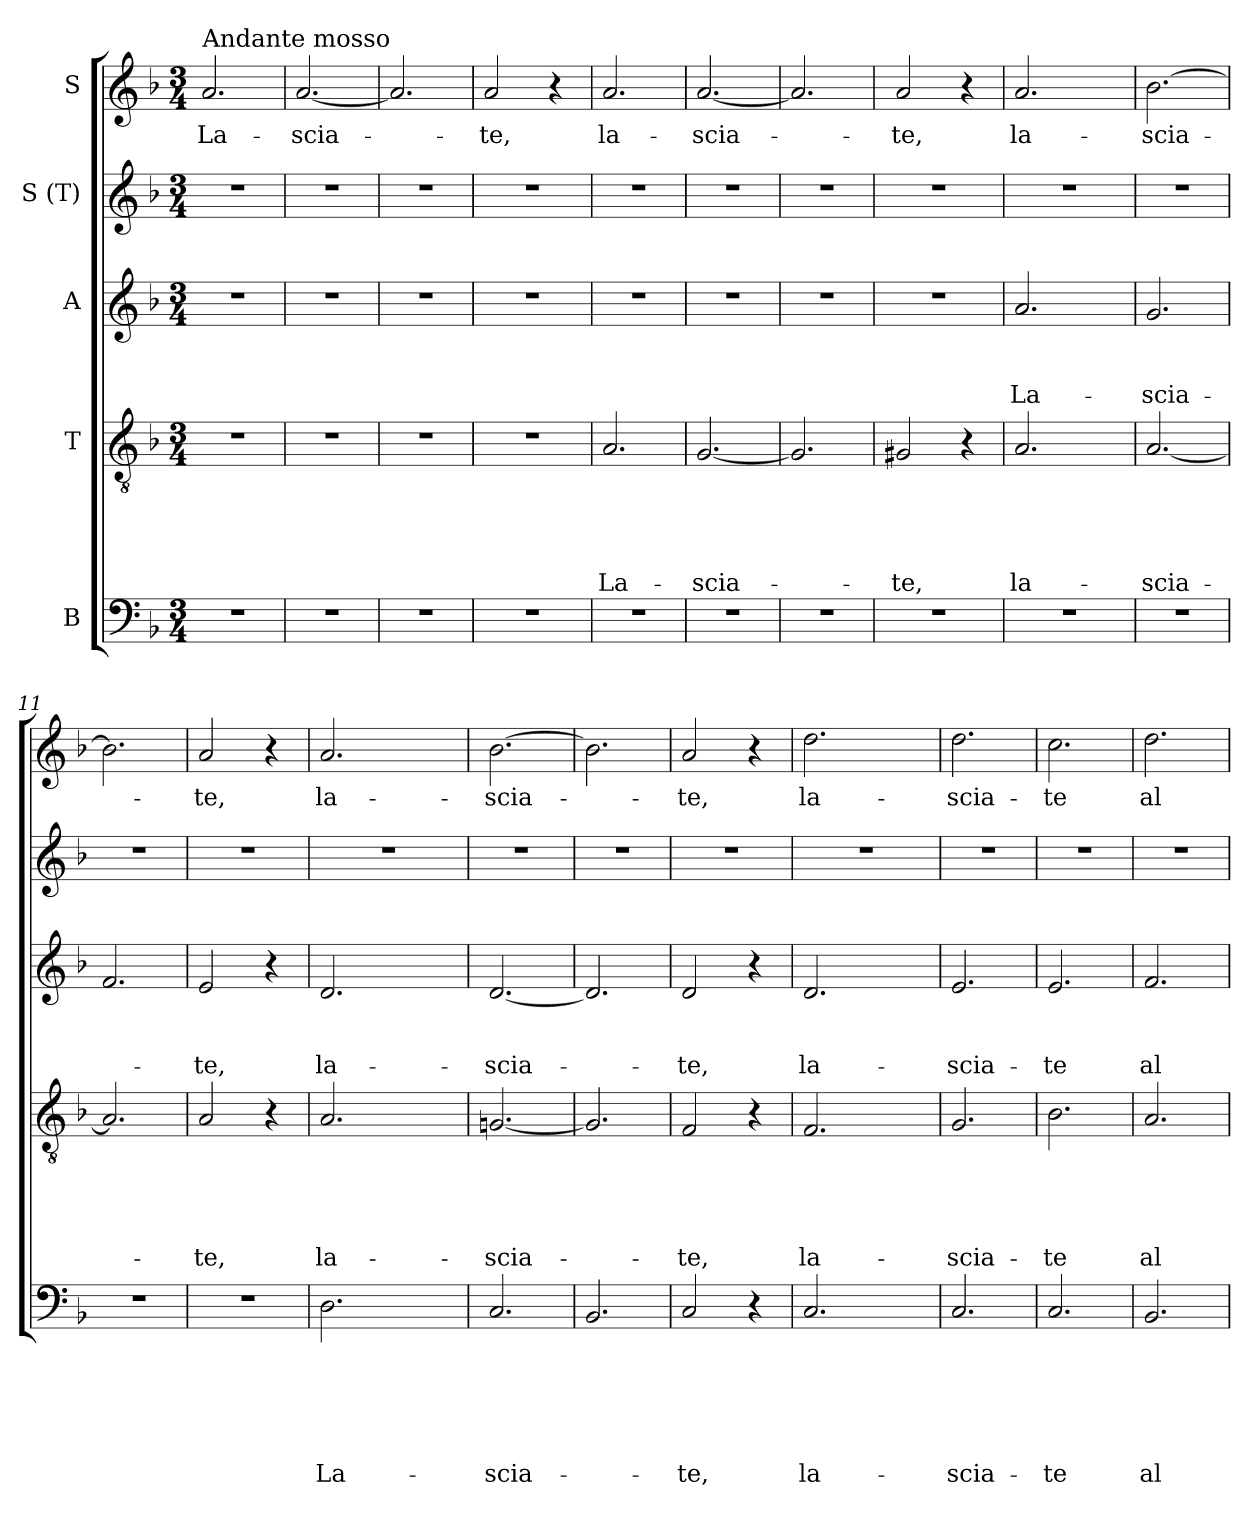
**kern	**text	**text	**text	**text	**text	**text	**kern	**text	**text	**text	**text	**text	**kern	**text	**text	**text	**text	**kern	**kern	**text
*part5	*part5	*part5	*part5	*part5	*part5	*part5	*part4	*part4	*part4	*part4	*part4	*part4	*part3	*part3	*part3	*part3	*part3	*part2	*part1	*part1
*staff5	*staff5	*staff5	*staff5	*staff5	*staff5	*staff5	*staff4	*staff4	*staff4	*staff4	*staff4	*staff4	*staff3	*staff3	*staff3	*staff3	*staff3	*staff2	*staff1	*staff1
*I"B	*	*	*	*	*	*	*I"T	*	*	*	*	*	*I"A	*	*	*	*	*I"S (T)	*I"S	*
*clefF4	*	*	*	*	*	*	*clefGv2	*	*	*	*	*	*clefG2	*	*	*	*	*clefG2	*clefG2	*
*k[b-]	*	*	*	*	*	*	*k[b-]	*	*	*	*	*	*k[b-]	*	*	*	*	*k[b-]	*k[b-]	*
*F:	*	*	*	*	*	*	*F:	*	*	*	*	*	*F:	*	*	*	*	*F:	*F:	*
*M3/4	*	*	*	*	*	*	*M3/4	*	*	*	*	*	*M3/4	*	*	*	*	*M3/4	*M3/4	*
=1	=1	=1	=1	=1	=1	=1	=1	=1	=1	=1	=1	=1	=1	=1	=1	=1	=1	=1	=1	=1
!	!	!	!	!	!	!	!	!	!	!	!	!	!	!	!	!	!	!	!LO:TX:a:t=Andante mosso	!
!LO:N:vis=1	!	!	!	!	!	!	!LO:N:vis=1	!	!	!	!	!	!LO:N:vis=1	!	!	!	!	!	!	!LO:LY:b
2.r	.	.	.	.	.	.	2.r	.	.	.	.	.	2.r	.	.	.	.	2.r	2.a/	La-
=2	=2	=2	=2	=2	=2	=2	=2	=2	=2	=2	=2	=2	=2	=2	=2	=2	=2	=2	=2	=2
!LO:N:vis=1	!	!	!	!	!	!	!LO:N:vis=1	!	!	!	!	!	!LO:N:vis=1	!	!	!	!	!	!	!LO:LY:b
2.r	.	.	.	.	.	.	2.r	.	.	.	.	.	2.r	.	.	.	.	2.r	[<2.a/	-scia-
=3	=3	=3	=3	=3	=3	=3	=3	=3	=3	=3	=3	=3	=3	=3	=3	=3	=3	=3	=3	=3
!LO:N:vis=1	!	!	!	!	!	!	!LO:N:vis=1	!	!	!	!	!	!LO:N:vis=1	!	!	!	!	!	!	!
2.r	.	.	.	.	.	.	2.r	.	.	.	.	.	2.r	.	.	.	.	2.r	2.a/]	.
=4	=4	=4	=4	=4	=4	=4	=4	=4	=4	=4	=4	=4	=4	=4	=4	=4	=4	=4	=4	=4
!LO:N:vis=1	!	!	!	!	!	!	!LO:N:vis=1	!	!	!	!	!	!LO:N:vis=1	!	!	!	!	!	!	!LO:LY:b
2.r	.	.	.	.	.	.	2.r	.	.	.	.	.	2.r	.	.	.	.	2.r	2a/	-te,
.	.	.	.	.	.	.	.	.	.	.	.	.	.	.	.	.	.	.	4r	.
=5	=5	=5	=5	=5	=5	=5	=5	=5	=5	=5	=5	=5	=5	=5	=5	=5	=5	=5	=5	=5
!LO:N:vis=1	!	!	!	!	!	!	!	!	!	!	!	!LO:LY:b	!LO:N:vis=1	!	!	!	!	!	!	!LO:LY:b
2.r	.	.	.	.	.	.	2.A/	.	.	.	.	La-	2.r	.	.	.	.	2.r	2.a/	la-
=6	=6	=6	=6	=6	=6	=6	=6	=6	=6	=6	=6	=6	=6	=6	=6	=6	=6	=6	=6	=6
!LO:N:vis=1	!	!	!	!	!	!	!	!	!	!	!	!LO:LY:b	!LO:N:vis=1	!	!	!	!	!	!	!LO:LY:b
2.r	.	.	.	.	.	.	[<2.G/	.	.	.	.	-scia-	2.r	.	.	.	.	2.r	[<2.a/	-scia-
=7	=7	=7	=7	=7	=7	=7	=7	=7	=7	=7	=7	=7	=7	=7	=7	=7	=7	=7	=7	=7
!LO:N:vis=1	!	!	!	!	!	!	!	!	!	!	!	!	!LO:N:vis=1	!	!	!	!	!	!	!
2.r	.	.	.	.	.	.	2.G/]	.	.	.	.	.	2.r	.	.	.	.	2.r	2.a/]	.
=8	=8	=8	=8	=8	=8	=8	=8	=8	=8	=8	=8	=8	=8	=8	=8	=8	=8	=8	=8	=8
!LO:N:vis=1	!	!	!	!	!	!	!	!	!	!	!	!LO:LY:b	!LO:N:vis=1	!	!	!	!	!	!	!LO:LY:b
2.r	.	.	.	.	.	.	2G#X/	.	.	.	.	-te,	2.r	.	.	.	.	2.r	2a/	-te,
.	.	.	.	.	.	.	4r	.	.	.	.	.	.	.	.	.	.	.	4r	.
=9	=9	=9	=9	=9	=9	=9	=9	=9	=9	=9	=9	=9	=9	=9	=9	=9	=9	=9	=9	=9
!LO:N:vis=1	!	!	!	!	!	!	!	!	!	!	!	!LO:LY:b	!	!	!	!LO:LY:b	!LO:LY:b	!	!	!LO:LY:b
*	*	*	*	*	*	*	*	*	*	*	*	*	*^	*	*	*	*	*	*	*
2.r	.	.	.	.	.	.	2.A/	.	.	.	.	la-	2.a/	8ryy	.	.	La-	.	2.r	2.a/	la-
.	.	.	.	.	.	.	.	.	.	.	.	.	.	2ryy	.	.	.	.	.	.	.
.	.	.	.	.	.	.	.	.	.	.	.	.	.	8ryy	.	.	.	.	.	.	.
=10	=10	=10	=10	=10	=10	=10	=10	=10	=10	=10	=10	=10	=10	=10	=10	=10	=10	=10	=10	=10	=10
!LO:N:vis=1	!	!	!	!	!	!	!	!	!	!	!	!LO:LY:b	!	!	!	!	!LO:LY:b	!	!	!	!LO:LY:b
*	*	*	*	*	*	*	*	*	*	*	*	*	*v	*v	*	*	*	*	*	*	*
2.r	.	.	.	.	.	.	[<2.A/	.	.	.	.	-scia-	2.g/	.	.	-scia-	.	2.r	[>2.b-\	-scia-
=11	=11	=11	=11	=11	=11	=11	=11	=11	=11	=11	=11	=11	=11	=11	=11	=11	=11	=11	=11	=11
!LO:N:vis=1	!	!	!	!	!	!	!	!	!	!	!	!	!	!	!	!	!	!	!	!
2.r	.	.	.	.	.	.	2.A/]	.	.	.	.	.	2.f/	.	.	.	.	2.r	2.b-\]	.
=12	=12	=12	=12	=12	=12	=12	=12	=12	=12	=12	=12	=12	=12	=12	=12	=12	=12	=12	=12	=12
!LO:N:vis=1	!	!	!	!	!	!	!	!	!	!	!	!LO:LY:b	!	!	!	!LO:LY:b	!	!	!	!LO:LY:b
2.r	.	.	.	.	.	.	2A/	.	.	.	.	-te,	2e/	.	.	-te,	.	2.r	2a/	-te,
.	.	.	.	.	.	.	4r	.	.	.	.	.	4r	.	.	.	.	.	4r	.
=13	=13	=13	=13	=13	=13	=13	=13	=13	=13	=13	=13	=13	=13	=13	=13	=13	=13	=13	=13	=13
!	!	!	!	!	!	!LO:LY:b	!	!	!	!	!	!LO:LY:b	!	!	!	!LO:LY:b	!LO:LY:b	!	!	!LO:LY:b
*^	*	*	*	*	*	*	*	*	*	*	*	*	*^	*	*	*	*	*	*	*
2.D\	16.ryy	.	.	.	.	.	La-	2.A/	.	.	.	.	la-	2.d/	8ryy	.	.	la-	.	2.r	2.a/	la-
.	2ryy	.	.	.	.	.	.	.	.	.	.	.	.	.	.	.	.	.	.	.	.	.
.	.	.	.	.	.	.	.	.	.	.	.	.	.	.	2ryy	.	.	.	.	.	.	.
.	8ryy	.	.	.	.	.	.	.	.	.	.	.	.	.	.	.	.	.	.	.	.	.
.	.	.	.	.	.	.	.	.	.	.	.	.	.	.	8ryy	.	.	.	.	.	.	.
.	32ryy	.	.	.	.	.	.	.	.	.	.	.	.	.	.	.	.	.	.	.	.	.
=14	=14	=14	=14	=14	=14	=14	=14	=14	=14	=14	=14	=14	=14	=14	=14	=14	=14	=14	=14	=14	=14	=14
!	!	!	!	!	!	!	!LO:LY:b	!	!	!	!	!	!LO:LY:b	!	!	!	!	!LO:LY:b	!	!	!	!LO:LY:b
*v	*v	*	*	*	*	*	*	*	*	*	*	*	*	*v	*v	*	*	*	*	*	*	*
2.C/	.	.	.	.	.	-scia-	[<2.Gn/	.	.	.	.	-scia-	[<2.d/	.	.	-scia-	.	2.r	[>2.b-\	-scia-
=15	=15	=15	=15	=15	=15	=15	=15	=15	=15	=15	=15	=15	=15	=15	=15	=15	=15	=15	=15	=15
2.BB-/	.	.	.	.	.	.	2.G/]	.	.	.	.	.	2.d/]	.	.	.	.	2.r	2.b-\]	.
=16	=16	=16	=16	=16	=16	=16	=16	=16	=16	=16	=16	=16	=16	=16	=16	=16	=16	=16	=16	=16
!	!	!	!	!	!	!LO:LY:b	!	!	!	!	!	!LO:LY:b	!	!	!	!LO:LY:b	!	!	!	!LO:LY:b
2C/	.	.	.	.	.	-te,	2F/	.	.	.	.	-te,	2d/	.	.	-te,	.	2.r	2a/	-te,
4r	.	.	.	.	.	.	4r	.	.	.	.	.	4r	.	.	.	.	.	4r	.
!!LO:LB:g=z
=17	=17	=17	=17	=17	=17	=17	=17	=17	=17	=17	=17	=17	=17	=17	=17	=17	=17	=17	=17	=17
!	!	!	!	!	!	!	!	!	!	!	!	!	!	!	!	!	!	!	!LO:TX:a:t=1 7	!
!	!	!	!	!	!	!LO:LY:b	!	!	!	!	!	!LO:LY:b	!	!	!	!LO:LY:b	!	!	!	!LO:LY:b
*^	*	*	*	*	*	*	*^	*	*	*	*	*	*^	*	*	*	*	*	*^	*
2.C/	8..ryy	.	.	.	.	.	la-	2.F/	8..ryy	.	.	.	.	la-	2.d/	8..ryy	.	.	la-	.	2.r	2.dd\	8.ryy	la-
.	.	.	.	.	.	.	.	.	.	.	.	.	.	.	.	.	.	.	.	.	.	.	2ryy	.
.	2ryy	.	.	.	.	.	.	.	2ryy	.	.	.	.	.	.	2ryy	.	.	.	.	.	.	.	.
.	.	.	.	.	.	.	.	.	.	.	.	.	.	.	.	.	.	.	.	.	.	.	16ryy	.
.	32ryy	.	.	.	.	.	.	.	32ryy	.	.	.	.	.	.	32ryy	.	.	.	.	.	.	.	.
=18	=18	=18	=18	=18	=18	=18	=18	=18	=18	=18	=18	=18	=18	=18	=18	=18	=18	=18	=18	=18	=18	=18	=18	=18
!	!	!	!	!	!	!	!LO:LY:b	!	!	!	!	!	!	!LO:LY:b	!	!	!	!	!LO:LY:b	!	!	!	!	!LO:LY:b
*v	*v	*	*	*	*	*	*	*	*	*	*	*	*	*	*v	*v	*	*	*	*	*	*v	*v	*
*	*	*	*	*	*	*	*v	*v	*	*	*	*	*	*	*	*	*	*	*	*	*
2.C/	.	.	.	.	.	-scia-	2.G/	.	.	.	.	-scia-	2.e/	.	.	-scia-	.	2.r	2.dd\	-scia-
=19	=19	=19	=19	=19	=19	=19	=19	=19	=19	=19	=19	=19	=19	=19	=19	=19	=19	=19	=19	=19
!	!	!	!	!	!	!LO:LY:b	!	!	!	!	!	!LO:LY:b	!	!	!	!LO:LY:b	!	!	!	!LO:LY:b
2.C/	.	.	.	.	.	-te	2.B-\	.	.	.	.	-te	2.e/	.	.	-te	.	2.r	2.cc\	-te
=20	=20	=20	=20	=20	=20	=20	=20	=20	=20	=20	=20	=20	=20	=20	=20	=20	=20	=20	=20	=20
!	!	!	!	!	!	!LO:LY:b	!	!	!	!	!	!LO:LY:b	!	!	!	!LO:LY:b	!	!	!	!LO:LY:b
2.BB-/	.	.	.	.	.	al-	2.A/	.	.	.	.	al-	2.f/	.	.	al-	.	2.r	2.dd\	al-
=	=	=	=	=	=	=	=	=	=	=	=	=	=	=	=	=	=	=	=	=
*-	*-	*-	*-	*-	*-	*-	*-	*-	*-	*-	*-	*-	*-	*-	*-	*-	*-	*-	*-	*-
